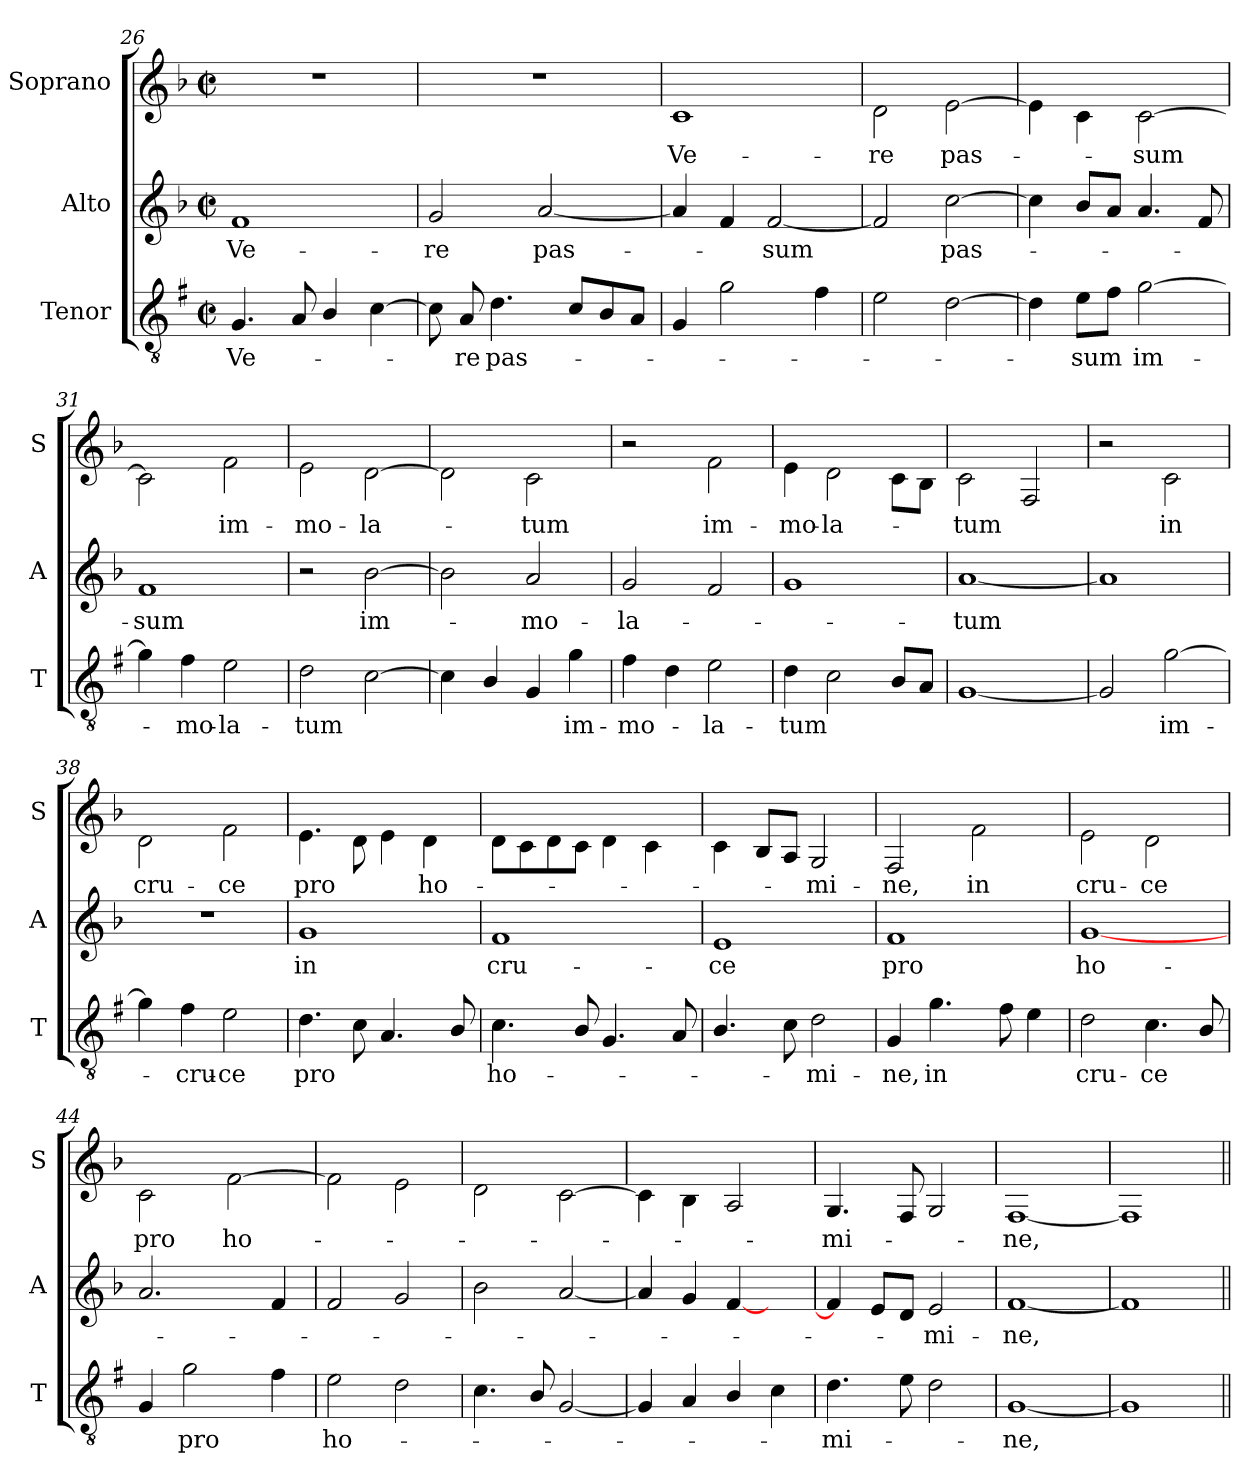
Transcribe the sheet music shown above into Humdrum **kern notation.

**kern	**text	**kern	**text	**kern	**text
*part3	*part3	*part2	*part2	*part1	*part1
*staff3	*staff3	*staff2	*staff2	*staff1	*staff1
*I"Tenor	*	*I"Alto	*	*I"Soprano	*
*I'T	*	*I'A	*	*I'S	*
*clefGv2	*	*clefG2	*	*clefG2	*
*ITrd1c2	*	*	*	*ITrd-7c-12	*
*k[b-]	*	*k[b-]	*	*k[b-]	*
*d:	*	*d:	*	*d:	*
*M2/2	*	*M2/2	*	*M2/2	*
*met(c|)	*	*met(c|)	*	*met(c|)	*
=26	=26	=26	=26	=26	=26
!	!LO:LY:b	!	!LO:LY:b	!	!
4.F/	Ve-	1f	Ve-	1r	.
8G/	.	.	.	.	.
4A/	.	.	.	.	.
[4B-\	.	.	.	.	.
=27	=27	=27	=27	=27	=27
!	!	!	!LO:LY:b	!	!
8B-\]	.	2g/	-re	1r	.
!	!LO:LY:b	!	!	!	!
8G/	-re	.	.	.	.
!	!LO:LY:b	!	!	!	!
4.c\	pas-	.	.	.	.
!	!	!	!LO:LY:b	!	!
.	.	[2a/	pas-	.	.
8B-/L	.	.	.	.	.
8A/	.	.	.	.	.
8G/J	.	.	.	.	.
=28	=28	=28	=28	=28	=28
!	!	!	!	!	!LO:LY:b
4F/	.	4a/]	.	1cc	Ve-
2f\	.	4f/	.	.	.
!	!	!	!LO:LY:b	!	!
.	.	[2f/	-sum	.	.
4e\	.	.	.	.	.
=29	=29	=29	=29	=29	=29
!	!	!	!	!	!LO:LY:b
2d\	.	2f/]	.	2dd\	-re
!	!	!	!LO:LY:b	!	!LO:LY:b
[2c\	.	[2cc\	pas-	[2ee\	pas-
!!LO:PB:g=z
=30	=30	=30	=30	=30	=30
4c\]	.	4cc\]	.	4ee\]	.
!	!LO:LY:b	!	!	!	!
8d\L	-sum	8b-/L	.	4cc\	.
8e\J	.	8a/J	.	.	.
!	!LO:LY:b	!	!	!	!LO:LY:b
[2f\	im-	4.a/	.	[2cc\	-sum
.	.	8f/	.	.	.
=31	=31	=31	=31	=31	=31
!	!	!	!LO:LY:b	!	!
4f\]	.	1f	-sum	2cc\]	.
!	!LO:LY:b	!	!	!	!
4e\	-mo-	.	.	.	.
!	!LO:LY:b	!	!	!	!LO:LY:b
2d\	-la-	.	.	2ff\	im-
=32	=32	=32	=32	=32	=32
!	!LO:LY:b	!	!	!	!LO:LY:b
2c\	-tum	2r	.	2ee\	-mo-
!	!	!	!LO:LY:b	!	!LO:LY:b
[2B-\	.	[2b-\	im-	[2dd\	-la-
=33	=33	=33	=33	=33	=33
4B-\]	.	2b-\]	.	2dd\]	.
4A/	.	.	.	.	.
!	!	!	!LO:LY:b	!	!LO:LY:b
4F/	.	2a/	-mo-	2cc\	-tum
!	!LO:LY:b	!	!	!	!
4f\	im-	.	.	.	.
=34	=34	=34	=34	=34	=34
!	!LO:LY:b	!	!LO:LY:b	!	!
4e\	-mo-	2g/	-la-	2r	.
4c\	.	.	.	.	.
!	!LO:LY:b	!	!	!	!LO:LY:b
2d\	-la-	2f/	.	2ff\	im-
=35	=35	=35	=35	=35	=35
!	!LO:LY:b	!	!	!	!LO:LY:b
4c\	-tum	1g	.	4ee\	-mo-
!	!	!	!	!	!LO:LY:b
2B-\	.	.	.	2dd\	-la-
8A/L	.	.	.	8cc\L	.
8G/J	.	.	.	8b-\J	.
!!LO:LB:g=z
=36	=36	=36	=36	=36	=36
!	!	!	!LO:LY:b	!	!LO:LY:b
[1F	.	[1a	-tum	2cc\	-tum
.	.	.	.	2f/	.
=37	=37	=37	=37	=37	=37
2F/]	.	1a]	.	2r	.
!	!LO:LY:b	!	!	!	!LO:LY:b
[2f\	im-	.	.	2cc\	in
=38	=38	=38	=38	=38	=38
!	!	!	!	!	!LO:LY:b
4f\]	.	1r	.	2dd\	cru-
!	!LO:LY:b	!	!	!	!
4e\	-cru-	.	.	.	.
!	!LO:LY:b	!	!	!	!LO:LY:b
2d\	-ce	.	.	2ff\	-ce
=39	=39	=39	=39	=39	=39
!	!LO:LY:b	!	!LO:LY:b	!	!LO:LY:b
4.c\	pro	1g	in	4.ee\	pro
8B-\	.	.	.	8dd\	.
4.G/	.	.	.	4ee\	.
!	!	!	!	!	!LO:LY:b
.	.	.	.	4dd\	ho-
8A/	.	.	.	.	.
=40	=40	=40	=40	=40	=40
!	!LO:LY:b	!	!LO:LY:b	!	!
4.B-\	ho-	1f	cru-	8dd\L	.
.	.	.	.	8cc\	.
.	.	.	.	8dd\	.
8A/	.	.	.	8cc\J	.
4.F/	.	.	.	4dd\	.
.	.	.	.	4cc\	.
8G/	.	.	.	.	.
=41	=41	=41	=41	=41	=41
!	!	!	!LO:LY:b	!	!
4.A/	.	1e	-ce	4cc\	.
.	.	.	.	8b-/L	.
8B-\	.	.	.	8a/J	.
!	!LO:LY:b	!	!	!	!LO:LY:b
2c\	-mi-	.	.	2g/	-mi-
!!LO:LB:g=z
=42	=42	=42	=42	=42	=42
!	!LO:LY:b	!	!LO:LY:b	!	!LO:LY:b
4F/	-ne,	1f	pro	2f/	-ne,
!	!LO:LY:b	!	!	!	!
4.f\	in	.	.	.	.
!	!	!	!	!	!LO:LY:b
.	.	.	.	2ff\	in
8e\	.	.	.	.	.
4d\	.	.	.	.	.
=43	=43	=43	=43	=43	=43
!	!LO:LY:b	!	!LO:LY:b	!	!LO:LY:b
2c\	cru-	[1g	ho-	2ee\	cru-
!	!LO:LY:b	!	!	!	!LO:LY:b
4.B-\	-ce	.	.	2dd\	-ce
8A/	.	.	.	.	.
=44	=44	=44	=44	=44	=44
!	!	!	!	!	!LO:LY:b
4F/	.	2.a/	.	2cc\	pro
!	!LO:LY:b	!	!	!	!
2f\	pro	.	.	.	.
!	!	!	!	!	!LO:LY:b
.	.	.	.	[2ff\	ho-
4e\	.	4f/	.	.	.
=45	=45	=45	=45	=45	=45
!	!LO:LY:b	!	!	!	!
2d\	ho-	2f/	.	2ff\]	.
2c\	.	2g/	.	2ee\	.
=46	=46	=46	=46	=46	=46
4.B-\	.	2b-\	.	2dd\	.
8A/	.	.	.	.	.
[2F/	.	[2a/	.	[2cc\	.
=47	=47	=47	=47	=47	=47
4F/]	.	4a/]	.	4cc\]	.
4G/	.	4g/	.	4b-\	.
4A/	.	[4f/	.	2a/	.
4B-\	.	4ryy	.	.	.
!!LO:LB:g=z
=48	=48	=48	=48	=48	=48
!	!LO:LY:b	!	!	!	!LO:LY:b
4.c\	-mi-	4f/]	.	4.g/	-mi-
.	.	8e/L	.	.	.
8d\	.	8d/J	.	8f/	.
!	!	!	!LO:LY:b	!	!
2c\	.	2e/	-mi-	2g/	.
=49	=49	=49	=49	=49	=49
!	!LO:LY:b	!	!LO:LY:b	!	!LO:LY:b
[1F	-ne,	[1f	-ne,	[1f	-ne,
=50	=50	=50	=50	=50	=50
1F]	.	1f]	.	1f]	.
=||	=||	=||	=||	=||	=||
*-	*-	*-	*-	*-	*-
